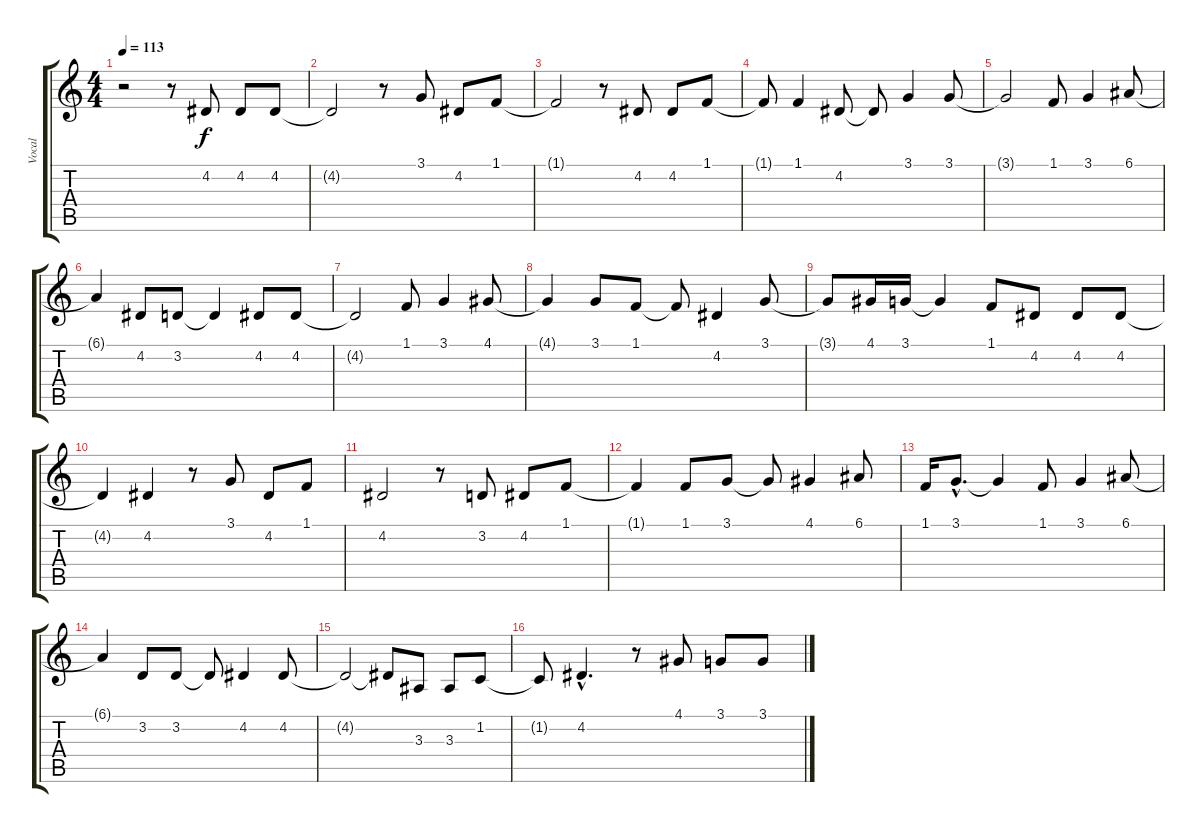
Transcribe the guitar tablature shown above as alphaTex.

\track ("Vocal" "Vocal") {instrument piccolo}
\staff {score tabs}
\tuning (E4 B3 G3 D3 A2 E2) {hide}
\ts (4 4)
\tempo 113
\clef g2
\ks c
r.2{dy f} r.8 4.2.8 4.2.8 4.2.8 |
4.2{t}.2 r.8 3.1.8 4.2.8 1.1.8 |
1.1{t}.2 r.8 4.2.8 4.2.8 1.1.8 |
1.1{t}.8 1.1.4 4.2.8 4.2{t}.8 3.1.4 3.1.8 |
3.1{t}.2 1.1.8 3.1.4 6.1.8 |
6.1{t}.4 4.2.8 3.2.8 3.2{t}.4 4.2.8 4.2.8 |
4.2{t}.2 1.1.8 3.1.4 4.1.8 |
4.1{t}.4 3.1.8 1.1.8 1.1{t}.8 4.2.4 3.1.8 |
3.1{t}.8 4.1.16 3.1.16 3.1{t}.4 1.1.8 4.2.8 4.2.8 4.2.8 |
4.2{t}.4 4.2.4 r.8 3.1.8 4.2.8 1.1.8 |
4.2.2 r.8 3.2.8 4.2.8 1.1.8 |
1.1{t}.4 1.1.8 3.1.8 3.1{t}.8 4.1.4 6.1.8 |
1.1.16 3.1{hac}.8{d} 3.1{t}.4 1.1.8 3.1.4 6.1.8 |
6.1{t}.4 3.2.8 3.2.8 3.2{t}.8 4.2.4 4.2.8 |
4.2{t}.2 4.2{t}.8 3.3.8 3.3.8 1.2.8 |
1.2{t}.8 4.2{hac}.4{d} r.8 4.1.8 3.1.8 3.1.8
